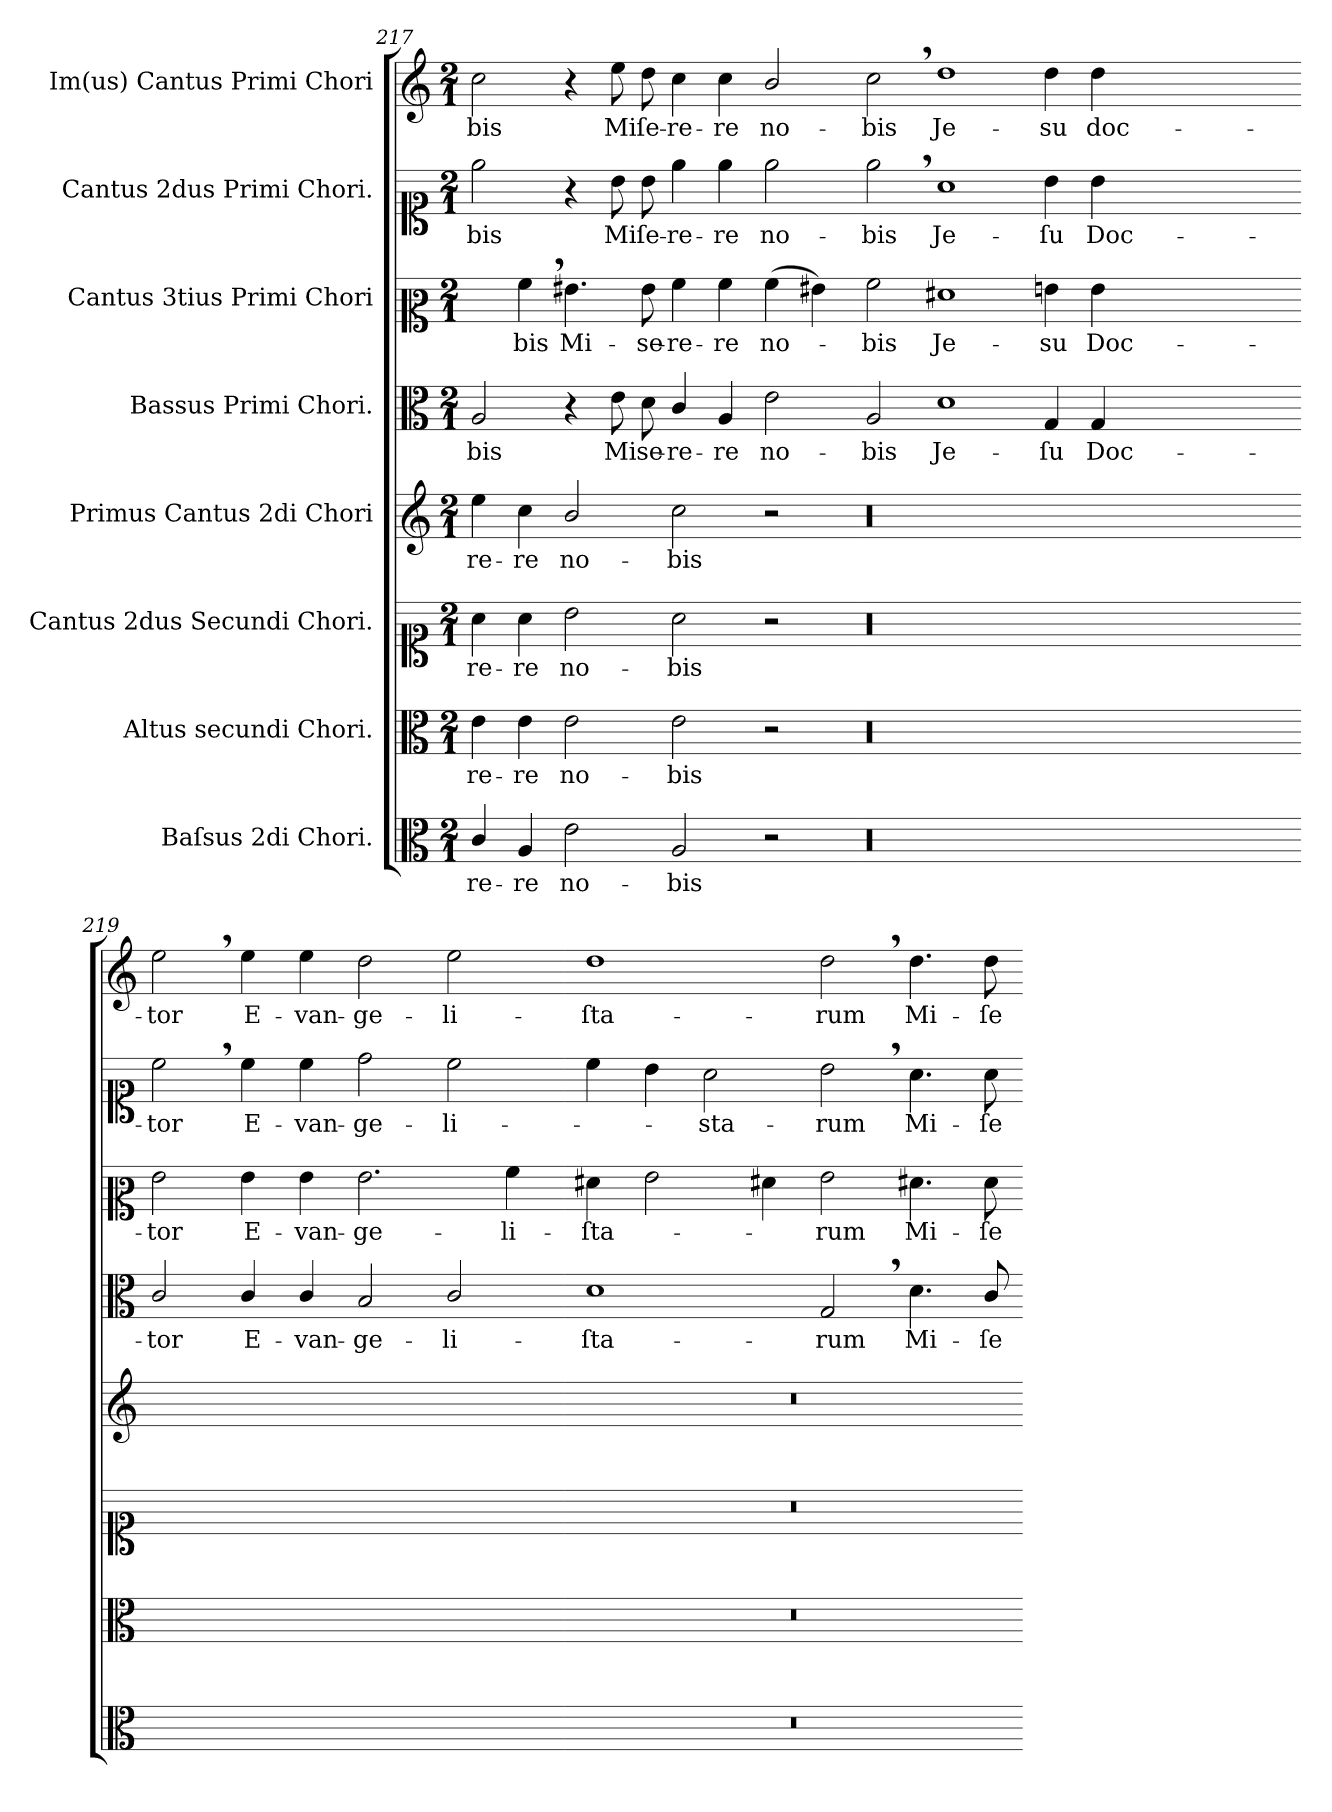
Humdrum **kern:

**kern	**text	**kern	**text	**kern	**text	**kern	**text	**kern	**text	**kern	**text	**kern	**text	**kern	**text
*part8	*part8	*part7	*part7	*part6	*part6	*part5	*part5	*part4	*part4	*part3	*part3	*part2	*part2	*part1	*part1
*staff8	*staff8	*staff7	*staff7	*staff6	*staff6	*staff5	*staff5	*staff4	*staff4	*staff3	*staff3	*staff2	*staff2	*staff1	*staff1
*I"Baſsus 2di Chori.	*	*I"Altus secundi Chori.	*	*I"Cantus 2dus Secundi Chori.	*	*I"Primus Cantus 2di Chori	*	*I"Bassus Primi Chori.	*	*I"Cantus 3tius Primi Chori	*	*I"Cantus 2dus Primi Chori.	*	*I"Im(us) Cantus Primi Chori	*
*clefC3	*	*clefC3	*	*clefC1	*	*clefG2	*	*clefC3	*	*clefC2	*	*clefC1	*	*clefG2	*
*k[]	*	*k[]	*	*k[]	*	*k[]	*	*k[]	*	*k[]	*	*k[]	*	*k[]	*
*M2/1	*	*M2/1	*	*M2/1	*	*M2/1	*	*M2/1	*	*M2/1	*	*M2/1	*	*M2/1	*
=217	=217	=217	=217	=217	=217	=217	=217	=217	=217	=217	=217	=217	=217	=217	=217
!	!	!	!LO:LY:i	!	!LO:LY:i	!	!LO:LY:i	!	!	!	!	!	!	!	!
4c/	-re-	4e\	-re-	4a\	-re-	4ee\	-re-	2A/	-bis	4ryy	.	2ee\	-bis	2cc\	-bis
!	!	!	!LO:LY:i	!	!LO:LY:i	!	!LO:LY:i	!	!	!	!	!	!	!	!
4A/	-re	4e\	-re	4a\	-re	4cc\	-re	.	.	4a,<\	-bis	.	.	.	.
!	!	!	!LO:LY:i	!	!LO:LY:i	!	!LO:LY:i	!	!	!	!	!	!	!	!
2e\	no-	2e\	no-	2b\	no-	2b/	no-	4r	.	4.g#X\	Mi-	4r	.	4r	.
!	!	!	!	!	!	!	!	!	!	!	!	!	!LO:LY:i	!	!LO:LY:i
.	.	.	.	.	.	.	.	8e\	Mi-	.	.	8b\	Mi-	8ee\	Mi-
!	!	!	!	!	!	!	!	!	!	!	!	!	!LO:LY:i	!	!LO:LY:i
.	.	.	.	.	.	.	.	8d\	-se-	8g#\	-se-	8b\	-ſe-	8dd\	-ſe-
!	!	!	!LO:LY:i	!	!LO:LY:i	!	!LO:LY:i	!	!	!	!	!	!LO:LY:i	!	!LO:LY:i
2A/	-bis	2e\	-bis	2a\	-bis	2cc\	-bis	4c/	-re-	4a\	-re-	4ee\	-re-	4cc\	-re-
!	!	!	!	!	!	!	!	!	!	!	!	!	!LO:LY:i	!	!LO:LY:i
.	.	.	.	.	.	.	.	4A/	-re	4a\	-re	4ee\	-re	4cc\	-re
!	!	!	!	!	!	!	!	!	!	!	!	!	!LO:LY:i	!	!LO:LY:i
2r	.	2r	.	2r	.	2r	.	2e\	no-	(4a\	no-	2ee\	no-	2b/	no-
.	.	.	.	.	.	.	.	.	.	4g#X\)	.	.	.	.	.
=218-	=218-	=218-	=218-	=218-	=218-	=218-	=218-	=218-	=218-	=218-	=218-	=218-	=218-	=218-	=218-
!	!	!	!	!	!	!	!	!	!	!	!	!	!LO:LY:i	!	!LO:LY:i
00r	.	00r	.	00r	.	00r	.	2A/	-bis	2a\	-bis	2ee,<\	-bis	2cc,<\	-bis
.	.	.	.	.	.	.	.	1d	Je-	1f#X	Je-	1a	Je-	1dd	Je-
.	.	.	.	.	.	.	.	4G/	-ſu	4gn\	-su	4b\	-ſu	4dd\	-su
.	.	.	.	.	.	.	.	4G/	Doc-	4g\	Doc-	4b\	Doc-	4dd\	doc-
.	.	.	.	.	.	.	.	0ryy	.	0ryy	.	0ryy	.	0ryy	.
=219-	=219-	=219-	=219-	=219-	=219-	=219-	=219-	=219-	=219-	=219-	=219-	=219-	=219-	=219-	=219-
0ryy	.	0ryy	.	0ryy	.	0ryy	.	2c/	-tor	2g\	-tor	2cc,<\	-tor	2ee,<\	-tor
.	.	.	.	.	.	.	.	4c/	E-	4g\	E-	4cc\	E-	4ee\	E-
.	.	.	.	.	.	.	.	4c/	-van-	4g\	-van-	4cc\	-van-	4ee\	-van-
.	.	.	.	.	.	.	.	2B/	-ge-	2.g\	-ge-	2dd\	-ge-	2dd\	-ge-
.	.	.	.	.	.	.	.	2c/	-li-	.	.	2cc\	-li-	2ee\	-li-
.	.	.	.	.	.	.	.	.	.	4a\	-li-	.	.	.	.
=220-	=220-	=220-	=220-	=220-	=220-	=220-	=220-	=220-	=220-	=220-	=220-	=220-	=220-	=220-	=220-
0r	.	0r	.	0r	.	0r	.	1d	-ſta-	4f#X\	-ſta-	4cc\	.	1dd	-ſta-
.	.	.	.	.	.	.	.	.	.	2g\	.	4b\	.	.	.
.	.	.	.	.	.	.	.	.	.	.	.	2a\	-sta-	.	.
.	.	.	.	.	.	.	.	.	.	4f#X\	.	.	.	.	.
.	.	.	.	.	.	.	.	2G,</	-rum	2g\	-rum	2b,<\	-rum	2dd,<\	-rum
.	.	.	.	.	.	.	.	4.d\	Mi-	4.f#X\	Mi-	4.a\	Mi-	4.dd\	Mi-
.	.	.	.	.	.	.	.	8c/	-ſe-	8f#\	-ſe-	8a\	-ſe-	8dd\	-ſe-
=-	=-	=-	=-	=-	=-	=-	=-	=-	=-	=-	=-	=-	=-	=-	=-
*-	*-	*-	*-	*-	*-	*-	*-	*-	*-	*-	*-	*-	*-	*-	*-
